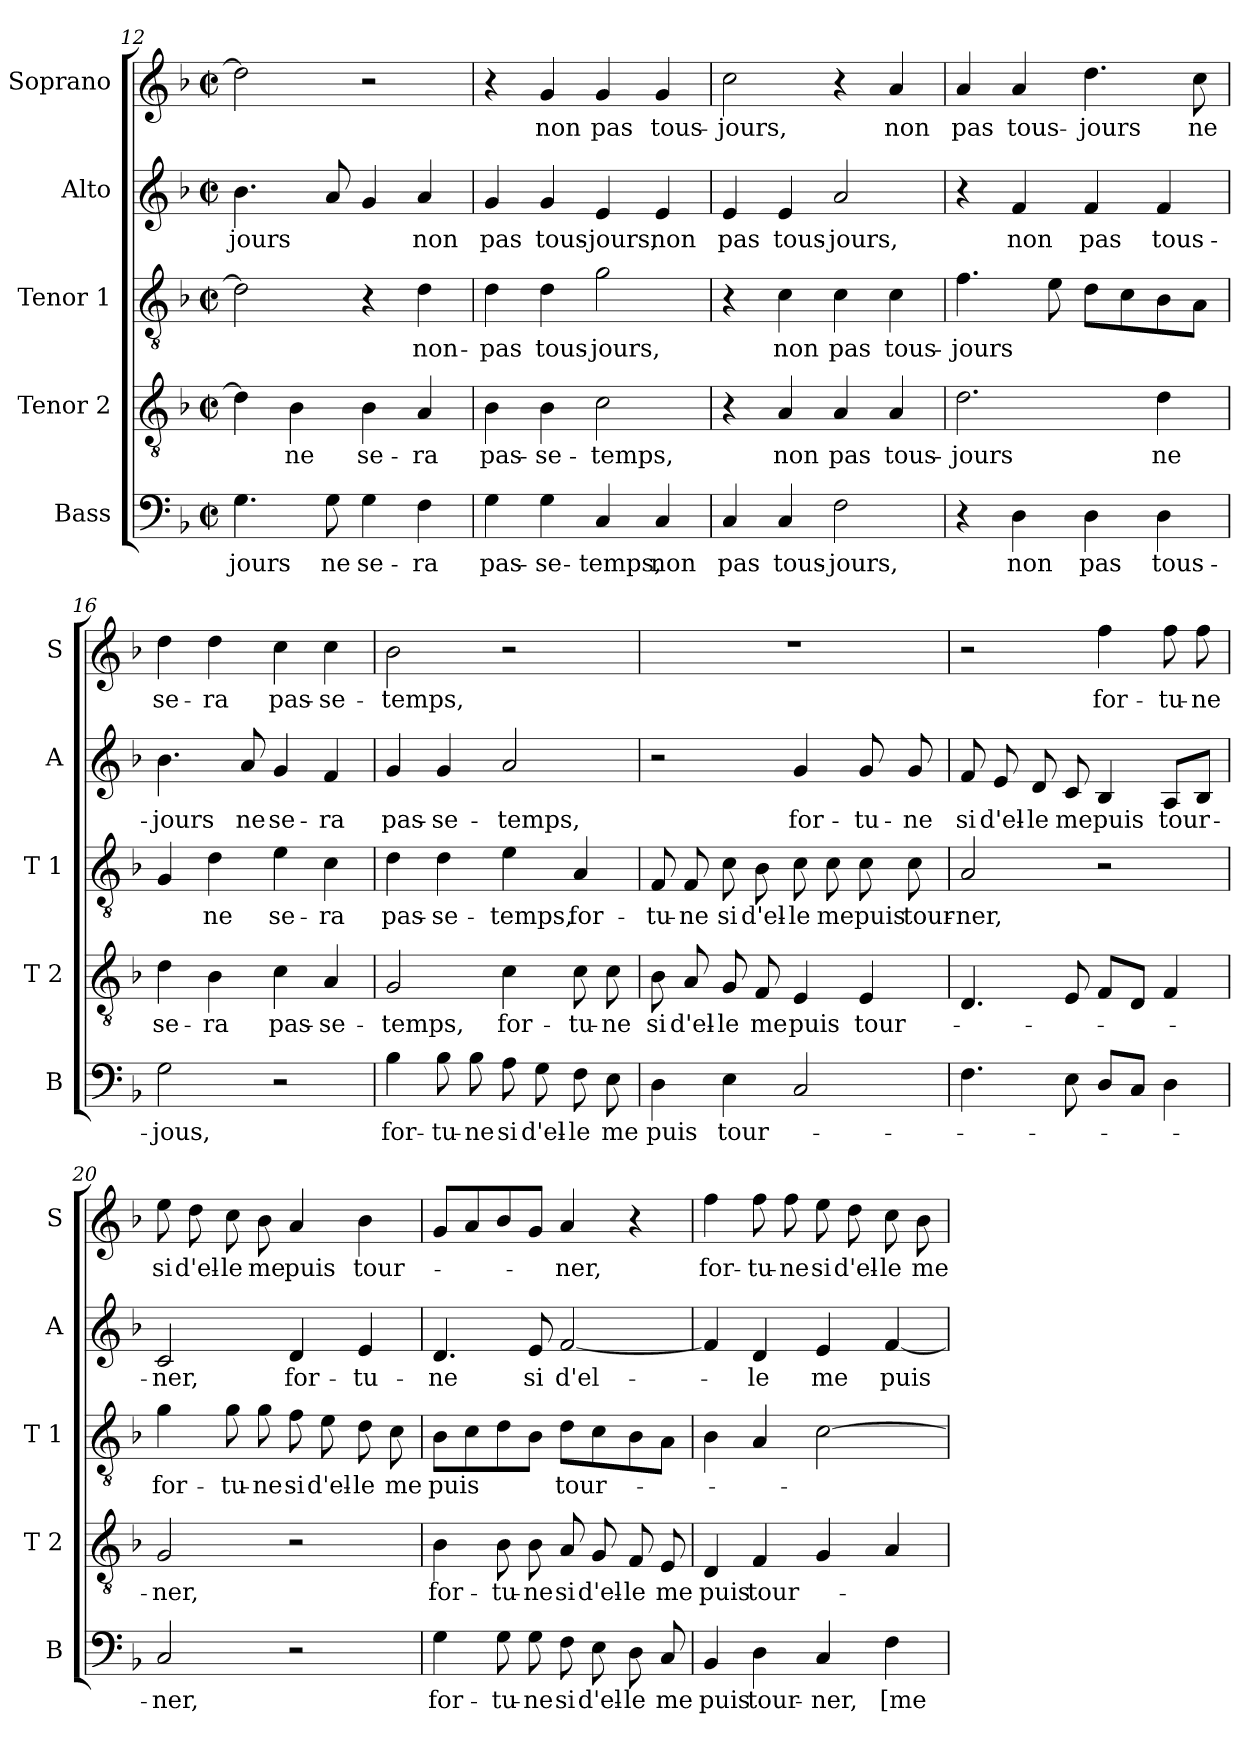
**kern	**text	**kern	**text	**kern	**text	**kern	**text	**kern	**text
*part5	*part5	*part4	*part4	*part3	*part3	*part2	*part2	*part1	*part1
*staff5	*staff5	*staff4	*staff4	*staff3	*staff3	*staff2	*staff2	*staff1	*staff1
*I"Bass	*	*I"Tenor 2	*	*I"Tenor 1	*	*I"Alto	*	*I"Soprano	*
*I'B	*	*I'T 2	*	*I'T 1	*	*I'A	*	*I'S	*
*clefF4	*	*clefGv2	*	*clefGv2	*	*clefG2	*	*clefG2	*
*k[b-]	*	*k[b-]	*	*k[b-]	*	*k[b-]	*	*k[b-]	*
*F:	*	*F:	*	*F:	*	*F:	*	*F:	*
*M2/2	*	*M2/2	*	*M2/2	*	*M2/2	*	*M2/2	*
*met(c|)	*	*met(c|)	*	*met(c|)	*	*met(c|)	*	*met(c|)	*
=12	=12	=12	=12	=12	=12	=12	=12	=12	=12
4.G\	-jours	4d\]	.	2d\]	.	4.b-\	-jours	2dd\]	.
.	.	4B-\	ne	.	.	.	.	.	.
8G\	ne	.	.	.	.	8a/	.	.	.
4G\	se-	4B-\	se-	4r	.	4g/	.	2r	.
4F\	-ra	4A/	-ra	4d\	non-	4a/	non	.	.
=13	=13	=13	=13	=13	=13	=13	=13	=13	=13
4G\	pas-	4B-\	pas-	4d\	-pas	4g/	pas	4r	.
4G\	-se-	4B-\	-se-	4d\	tous-	4g/	tous-	4g/	non
4C/	-temps,	2c\	-temps,	2g\	-jours,	4e/	-jours,	4g/	pas
4C/	non	.	.	.	.	4e/	non	4g/	tous-
=14	=14	=14	=14	=14	=14	=14	=14	=14	=14
4C/	pas	4r	.	4r	.	4e/	pas	2cc\	-jours,
4C/	tous-	4A/	non	4c\	non	4e/	tous-	.	.
2F\	-jours,	4A/	pas	4c\	pas	2a/	-jours,	4r	.
.	.	4A/	tous-	4c\	tous-	.	.	4a/	non
=15	=15	=15	=15	=15	=15	=15	=15	=15	=15
4r	.	2.d\	-jours	4.f\	-jours	4r	.	4a/	pas
4D\	non	.	.	.	.	4f/	non	4a/	tous-
.	.	.	.	8e\	.	.	.	.	.
4D\	pas	.	.	8d\L	.	4f/	pas	4.dd\	-jours
.	.	.	.	8c\	.	.	.	.	.
4D\	tous-	4d\	ne	8B-\	.	4f/	tous-	.	.
.	.	.	.	8A\J	.	.	.	8cc\	ne
!!LO:LB:g=z
=16	=16	=16	=16	=16	=16	=16	=16	=16	=16
2G\	-jous,	4d\	se-	4G/	.	4.b-\	-jours	4dd\	se-
.	.	4B-\	-ra	4d\	ne	.	.	4dd\	-ra
.	.	.	.	.	.	8a/	ne	.	.
2r	.	4c\	pas-	4e\	se-	4g/	se-	4cc\	pas-
.	.	4A/	-se-	4c\	-ra	4f/	-ra	4cc\	-se-
=17	=17	=17	=17	=17	=17	=17	=17	=17	=17
4B-\	for-	2G/	-temps,	4d\	pas-	4g/	pas-	2b-\	-temps,
8B-\	-tu-	.	.	4d\	-se-	4g/	-se-	.	.
8B-\	-ne	.	.	.	.	.	.	.	.
8A\	si	4c\	for-	4e\	-temps,	2a/	-temps,	2r	.
8G\	d'el-	.	.	.	.	.	.	.	.
8F\	-le	8c\	-tu-	4A/	for-	.	.	.	.
8E\	me	8c\	-ne	.	.	.	.	.	.
=18	=18	=18	=18	=18	=18	=18	=18	=18	=18
4D\	puis	8B-\	si	8F/	-tu-	2r	.	1r	.
.	.	8A/	d'el-	8F/	-ne	.	.	.	.
4E\	tour-	8G/	-le	8c\	si	.	.	.	.
.	.	8F/	me	8B-\	d'el-	.	.	.	.
2C/	.	4E/	puis	8c\	-le	4g/	for-	.	.
.	.	.	.	8c\	me	.	.	.	.
.	.	4E/	tour-	8c\	puis	8g/	-tu-	.	.
.	.	.	.	8c\	tour-	8g/	-ne	.	.
=19	=19	=19	=19	=19	=19	=19	=19	=19	=19
4.F\	.	4.D/	.	2A/	-ner,	8f/	si	2r	.
.	.	.	.	.	.	8e/	d'el-	.	.
.	.	.	.	.	.	8d/	-le	.	.
8E\	.	8E/	.	.	.	8c/	me	.	.
8D/L	.	8F/L	.	2r	.	4B-/	puis	4ff\	for-
8C/J	.	8D/J	.	.	.	.	.	.	.
4D\	.	4F/	.	.	.	8A/L	tour-	8ff\	-tu-
.	.	.	.	.	.	8B-/J	.	8ff\	-ne
!!LO:LB:g=z
=20	=20	=20	=20	=20	=20	=20	=20	=20	=20
2C/	-ner,	2G/	-ner,	4g\	for-	2c/	-ner,	8ee\	si
.	.	.	.	.	.	.	.	8dd\	d'el-
.	.	.	.	8g\	-tu-	.	.	8cc\	-le
.	.	.	.	8g\	-ne	.	.	8b-\	me
2r	.	2r	.	8f\	si	4d/	for-	4a/	puis
.	.	.	.	8e\	d'el-	.	.	.	.
.	.	.	.	8d\	-le	4e/	-tu-	4b-\	tour-
.	.	.	.	8c\	me	.	.	.	.
=21	=21	=21	=21	=21	=21	=21	=21	=21	=21
4G\	for-	4B-\	for-	8B-\L	puis	4.d/	-ne	8g/L	.
.	.	.	.	8c\	.	.	.	8a/	.
8G\	-tu-	8B-\	-tu-	8d\	.	.	.	8b-/	.
8G\	-ne	8B-\	-ne	8B-\J	.	8e/	si	8g/J	.
8F\	si	8A/	si	8d\L	tour-	[2f/	d'el-	4a/	-ner,
8E\	d'el-	8G/	d'el-	8c\	.	.	.	.	.
8D\	-le	8F/	-le	8B-\	.	.	.	4r	.
8C/	me	8E/	me	8A\J	.	.	.	.	.
=22	=22	=22	=22	=22	=22	=22	=22	=22	=22
4BB-/	puis	4D/	puis	4B-\	.	4f/]	.	4ff\	for-
4D\	tour-	4F/	tour-	4A/	.	4d/	-le	8ff\	-tu-
.	.	.	.	.	.	.	.	8ff\	-ne
4C/	-ner,	4G/	.	[2c\	.	4e/	me	8ee\	si
.	.	.	.	.	.	.	.	8dd\	d'el-
4F\	[me	4A/	.	.	.	[4f/	puis	8cc\	-le
.	.	.	.	.	.	.	.	8b-\	me
=	=	=	=	=	=	=	=	=	=
*-	*-	*-	*-	*-	*-	*-	*-	*-	*-
